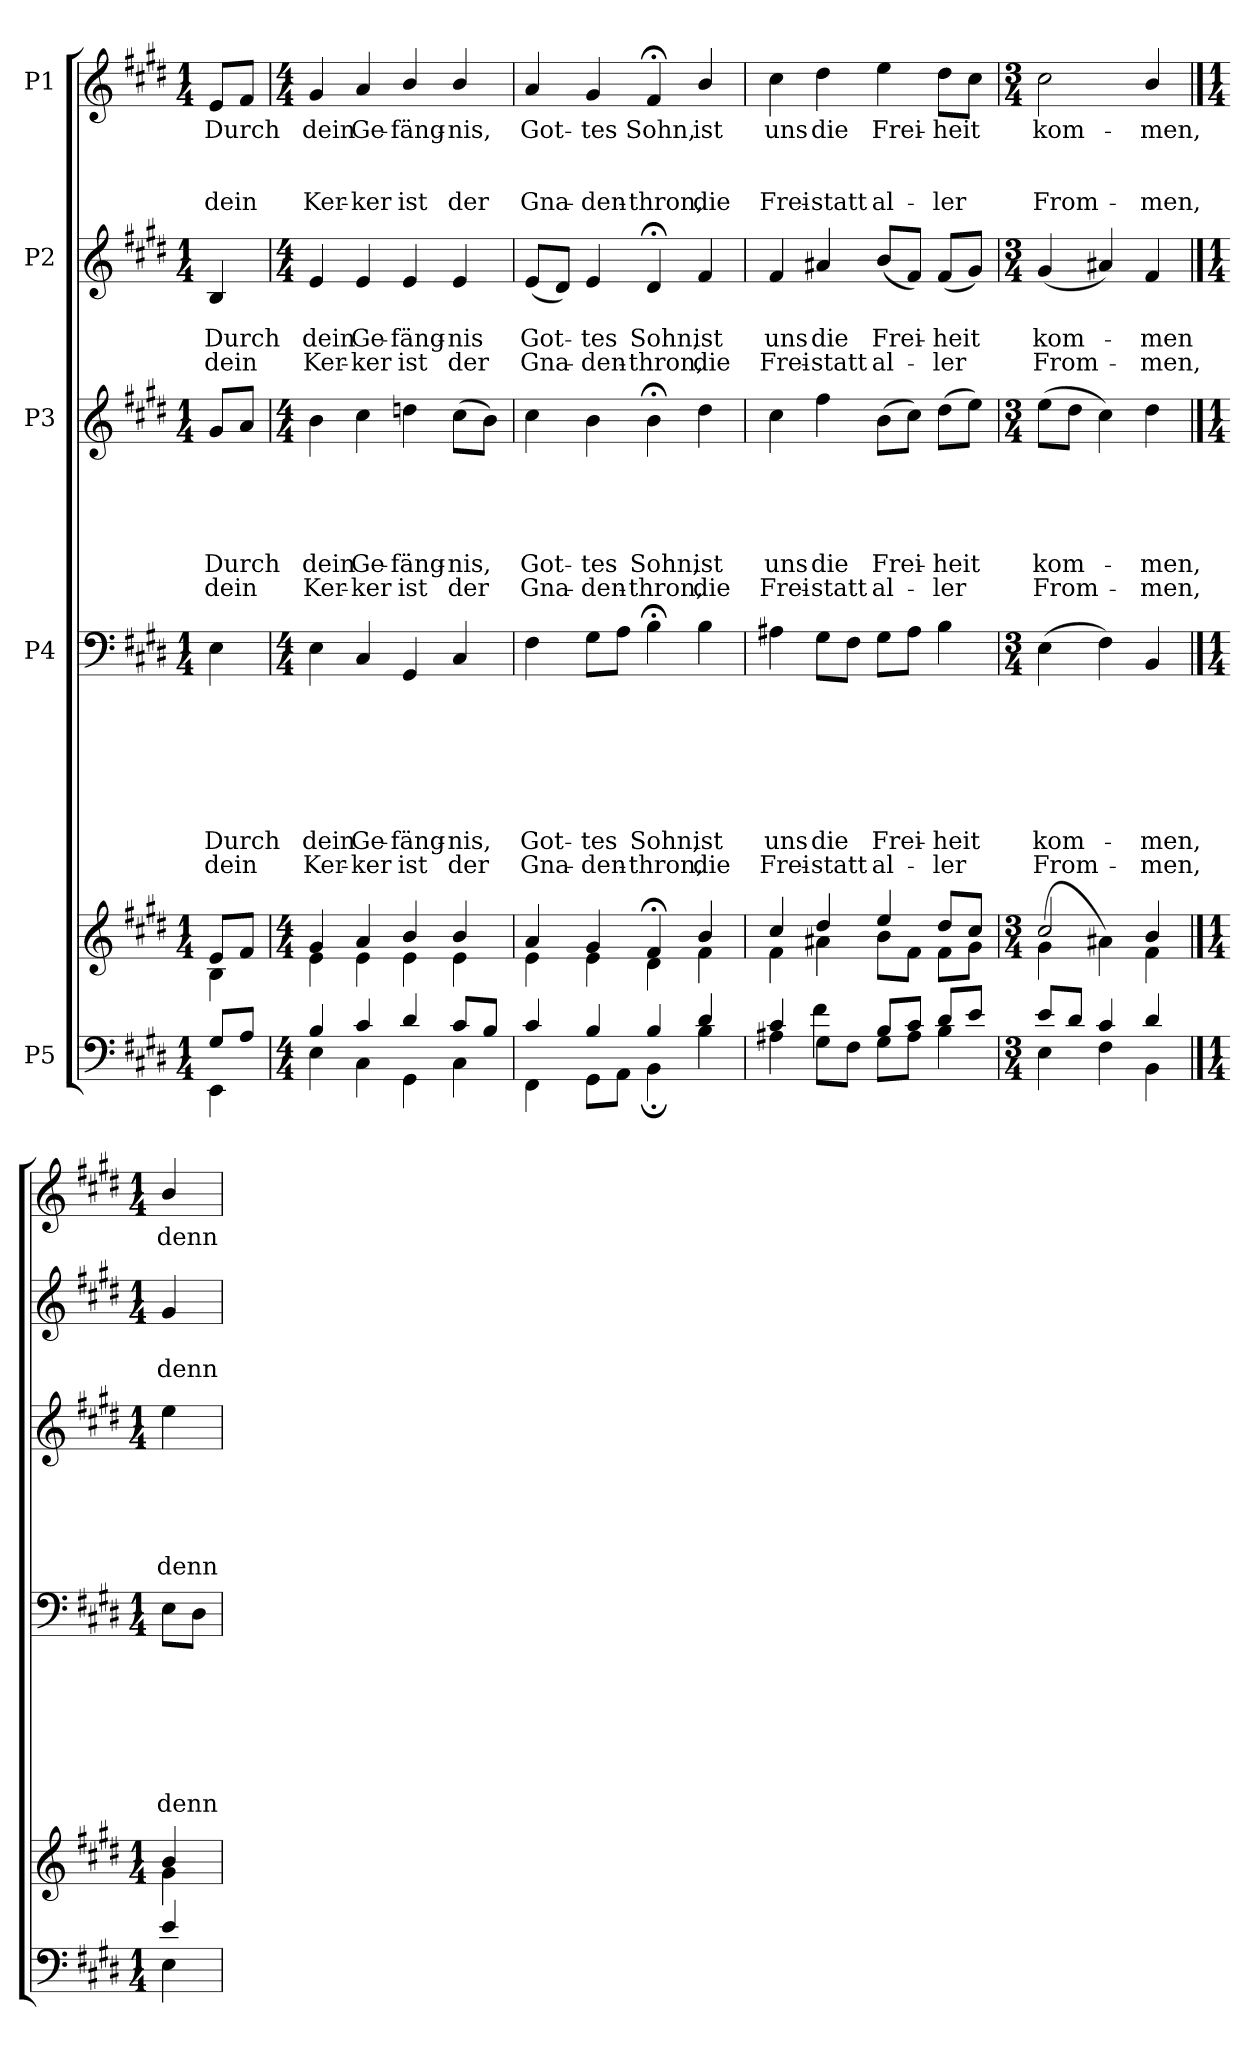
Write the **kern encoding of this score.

**kern	**kern	**kern	**text	**text	**text	**text	**text	**text	**text	**text	**kern	**text	**text	**text	**text	**text	**text	**kern	**text	**text	**text	**kern	**text	**text	**text	**text
*part5	*part5	*part4	*part4	*part4	*part4	*part4	*part4	*part4	*part4	*part4	*part3	*part3	*part3	*part3	*part3	*part3	*part3	*part2	*part2	*part2	*part2	*part1	*part1	*part1	*part1	*part1
*staff6	*staff5	*staff4	*staff4	*staff4	*staff4	*staff4	*staff4	*staff4	*staff4	*staff4	*staff3	*staff3	*staff3	*staff3	*staff3	*staff3	*staff3	*staff2	*staff2	*staff2	*staff2	*staff1	*staff1	*staff1	*staff1	*staff1
*I"P5	*	*I"P4	*	*	*	*	*	*	*	*	*I"P3	*	*	*	*	*	*	*I"P2	*	*	*	*I"P1	*	*	*	*
*clefF4	*clefG2	*clefF4	*	*	*	*	*	*	*	*	*clefG2	*	*	*	*	*	*	*clefG2	*	*	*	*clefG2	*	*	*	*
*	*	*	*	*	*	*	*	*	*	*	*ITrd7c12	*	*	*	*	*	*	*	*	*	*	*	*	*	*	*
*k[f#c#g#d#]	*k[f#c#g#d#]	*k[f#c#g#d#]	*	*	*	*	*	*	*	*	*k[f#c#g#d#]	*	*	*	*	*	*	*k[f#c#g#d#]	*	*	*	*k[f#c#g#d#]	*	*	*	*
*E:	*E:	*E:	*	*	*	*	*	*	*	*	*E:	*	*	*	*	*	*	*E:	*	*	*	*E:	*	*	*	*
*M1/4	*M1/4	*M1/4	*	*	*	*	*	*	*	*	*M1/4	*	*	*	*	*	*	*M1/4	*	*	*	*M1/4	*	*	*	*
=1	=1	=1	=1	=1	=1	=1	=1	=1	=1	=1	=1	=1	=1	=1	=1	=1	=1	=1	=1	=1	=1	=1	=1	=1	=1	=1
*^	*^	*	*	*	*	*	*	*	*	*	*	*	*	*	*	*	*	*	*	*	*	*	*	*	*	*
!	!	!	!	!	!	!	!	!	!	!	!LO:LY:b	!LO:LY:b	!	!	!	!	!	!LO:LY:b	!LO:LY:b	!	!	!LO:LY:b	!LO:LY:b	!	!LO:LY:b	!	!	!LO:LY:b
8G#/L	4EE\	8e/L	4B\	4E\	.	.	.	.	.	.	Durch	dein	8G#/L	.	.	.	.	Durch	dein	4B/	.	Durch	dein	8e/L	Durch	.	.	dein
8A/J	.	8f#/J	.	.	.	.	.	.	.	.	.	.	8A/J	.	.	.	.	.	.	.	.	.	.	8f#/J	.	.	.	.
=2	=2	=2	=2	=2	=2	=2	=2	=2	=2	=2	=2	=2	=2	=2	=2	=2	=2	=2	=2	=2	=2	=2	=2	=2	=2	=2	=2	=2
*M4/4	*	*M4/4	*	*M4/4	*	*	*	*	*	*	*	*	*M4/4	*	*	*	*	*	*	*M4/4	*	*	*	*M4/4	*	*	*	*
!	!	!	!	!	!	!	!	!	!	!	!LO:LY:b	!LO:LY:b	!	!	!	!	!	!LO:LY:b	!LO:LY:b	!	!	!LO:LY:b	!LO:LY:b	!	!LO:LY:b	!	!	!LO:LY:b
4B/	4E\	4g#/	4e\	4E\	.	.	.	.	.	.	dein	Ker-	4B\	.	.	.	.	dein	Ker-	4e/	.	dein	Ker-	4g#/	dein	.	.	Ker-
!	!	!	!	!	!	!	!	!	!	!	!LO:LY:b	!LO:LY:b	!	!	!	!	!	!LO:LY:b	!LO:LY:b	!	!	!LO:LY:b	!LO:LY:b	!	!LO:LY:b	!	!	!LO:LY:b
4c#/	4C#\	4a/	4e\	4C#/	.	.	.	.	.	.	Ge-	-ker	4c#\	.	.	.	.	Ge-	-ker	4e/	.	Ge-	-ker	4a/	Ge-	.	.	-ker
!	!	!	!	!	!	!	!	!	!	!	!LO:LY:b	!LO:LY:b	!	!	!	!	!	!LO:LY:b	!LO:LY:b	!	!	!LO:LY:b	!LO:LY:b	!	!LO:LY:b	!	!	!LO:LY:b
4d#/	4GG#\	4b/	4e\	4GG#/	.	.	.	.	.	.	-fäng-	ist	4dn\	.	.	.	.	-fäng-	ist	4e/	.	-fäng-	ist	4b/	-fäng-	.	.	ist
!	!	!	!	!	!	!	!	!	!	!	!LO:LY:b	!LO:LY:b	!	!	!	!	!	!LO:LY:b	!LO:LY:b	!	!	!LO:LY:b	!LO:LY:b	!	!LO:LY:b	!	!	!LO:LY:b
8c#/L	4C#\	4b/	4e\	4C#/	.	.	.	.	.	.	-nis,	der	(>8c#\L	.	.	.	.	-nis,	der	4e/	.	-nis	der	4b/	-nis,	.	.	der
8B/J	.	.	.	.	.	.	.	.	.	.	.	.	8B\J)	.	.	.	.	.	.	.	.	.	.	.	.	.	.	.
=3	=3	=3	=3	=3	=3	=3	=3	=3	=3	=3	=3	=3	=3	=3	=3	=3	=3	=3	=3	=3	=3	=3	=3	=3	=3	=3	=3	=3
!	!	!	!	!	!	!	!	!	!	!	!LO:LY:b	!LO:LY:b	!	!	!	!	!	!LO:LY:b	!LO:LY:b	!	!	!LO:LY:b	!LO:LY:b	!	!LO:LY:b	!	!	!LO:LY:b
4c#/	4FF#\	4a/	4e\	4F#\	.	.	.	.	.	.	Got-	Gna-	4c#\	.	.	.	.	Got-	Gna-	(<8e/L	.	Got-	Gna-	4a/	Got-	.	.	Gna-
.	.	.	.	.	.	.	.	.	.	.	.	.	.	.	.	.	.	.	.	8d#/J)	.	.	.	.	.	.	.	.
!	!	!	!	!	!	!	!	!	!	!	!LO:LY:b	!LO:LY:b	!	!	!	!	!	!LO:LY:b	!LO:LY:b	!	!	!LO:LY:b	!LO:LY:b	!	!LO:LY:b	!	!	!LO:LY:b
8GG#\L	4B/	4g#/	4e\	8G#\L	.	.	.	.	.	.	-tes	-den-	4B\	.	.	.	.	-tes	-den-	4e/	.	-tes	-den-	4g#/	-tes	.	.	-den-
8AA\J	.	.	.	8A\J	.	.	.	.	.	.	.	.	.	.	.	.	.	.	.	.	.	.	.	.	.	.	.	.
!	!	!	!	!	!	!	!	!	!	!	!LO:LY:b	!LO:LY:b	!	!	!	!	!	!LO:LY:b	!LO:LY:b	!	!	!LO:LY:b	!LO:LY:b	!	!LO:LY:b	!	!	!LO:LY:b
4B/	4BB;\	4f#;</	4d#\	4B;<\	.	.	.	.	.	.	Sohn,	-thron,	4B;<\	.	.	.	.	Sohn,	-thron,	4d#;</	.	Sohn,	-thron,	4f#;</	Sohn,	.	.	-thron,
!	!	!	!	!	!	!	!	!	!	!	!LO:LY:b	!LO:LY:b	!	!	!	!	!	!LO:LY:b	!LO:LY:b	!	!	!LO:LY:b	!LO:LY:b	!	!LO:LY:b	!	!	!LO:LY:b
4d#/	4B\	4b/	4f#\	4B\	.	.	.	.	.	.	ist	die	4d#\	.	.	.	.	ist	die	4f#/	.	ist	die	4b/	ist	.	.	die
=4	=4	=4	=4	=4	=4	=4	=4	=4	=4	=4	=4	=4	=4	=4	=4	=4	=4	=4	=4	=4	=4	=4	=4	=4	=4	=4	=4	=4
!	!	!	!	!	!	!	!	!	!	!	!LO:LY:b	!LO:LY:b	!	!	!	!	!	!LO:LY:b	!LO:LY:b	!	!	!LO:LY:b	!LO:LY:b	!	!LO:LY:b	!	!	!LO:LY:b
4c#/	4A#X\	4cc#/	4f#\	4A#X\	.	.	.	.	.	.	uns	Frei-	4c#\	.	.	.	.	uns	Frei-	4f#/	.	uns	Frei-	4cc#\	uns	.	.	Frei-
!	!	!	!	!	!	!	!	!	!	!	!LO:LY:b	!LO:LY:b	!	!	!	!	!	!LO:LY:b	!LO:LY:b	!	!	!LO:LY:b	!LO:LY:b	!	!LO:LY:b	!	!	!LO:LY:b
8G#\L	4f#\	4dd#/	4a#X\	8G#\L	.	.	.	.	.	.	die	-statt	4f#\	.	.	.	.	die	-statt	4a#X/	.	die	-statt	4dd#\	die	.	.	-statt
8F#\J	.	.	.	8F#\J	.	.	.	.	.	.	.	.	.	.	.	.	.	.	.	.	.	.	.	.	.	.	.	.
!	!	!	!	!	!	!	!	!	!	!	!LO:LY:b	!LO:LY:b	!	!	!	!	!	!LO:LY:b	!LO:LY:b	!	!	!LO:LY:b	!LO:LY:b	!	!LO:LY:b	!	!	!LO:LY:b
8B/L	8G#\L	4ee/	8b\L	8G#\L	.	.	.	.	.	.	Frei-	al-	(>8B\L	.	.	.	.	Frei-	al-	(<8b/L	.	Frei-	al-	4ee\	Frei-	.	.	al-
8c#/J	8A#\J	.	8f#\J	8A#\J	.	.	.	.	.	.	.	.	8c#\J)	.	.	.	.	.	.	8f#/J)	.	.	.	.	.	.	.	.
!	!	!	!	!	!	!	!	!	!	!	!LO:LY:b	!LO:LY:b	!	!	!	!	!	!LO:LY:b	!LO:LY:b	!	!	!LO:LY:b	!LO:LY:b	!	!LO:LY:b	!	!	!LO:LY:b
8d#/L	4B\	8dd#/L	8f#\L	4B\	.	.	.	.	.	.	-heit	-ler	(>8d#\L	.	.	.	.	-heit	-ler	(<8f#/L	.	-heit	-ler	8dd#\L	-heit	.	.	-ler
8e/J	.	8cc#/J	8g#\J	.	.	.	.	.	.	.	.	.	8e\J)	.	.	.	.	.	.	8g#/J)	.	.	.	8cc#\J	.	.	.	.
=5	=5	=5	=5	=5	=5	=5	=5	=5	=5	=5	=5	=5	=5	=5	=5	=5	=5	=5	=5	=5	=5	=5	=5	=5	=5	=5	=5	=5
*M3/4	*	*M3/4	*	*M3/4	*	*	*	*	*	*	*	*	*M3/4	*	*	*	*	*	*	*M3/4	*	*	*	*M3/4	*	*	*	*
!	!	!	!	!	!	!	!	!	!	!	!LO:LY:b	!LO:LY:b	!	!	!	!	!	!LO:LY:b	!LO:LY:b	!	!	!LO:LY:b	!LO:LY:b	!	!LO:LY:b	!	!	!LO:LY:b
8e/L	4E\	(<4g#\	2cc#/	(>4E\	.	.	.	.	.	.	kom-	From-	(>8e\L	.	.	.	.	kom-	From-	(<4g#/	.	kom-	From-	2cc#\	kom-	.	.	From-
8d#/J	.	.	.	.	.	.	.	.	.	.	.	.	8d#\J	.	.	.	.	.	.	.	.	.	.	.	.	.	.	.
4c#/	4F#\	4a#X\)	.	4F#\)	.	.	.	.	.	.	.	.	4c#\)	.	.	.	.	.	.	4a#X/)	.	.	.	.	.	.	.	.
!	!	!	!	!	!	!	!	!	!	!	!LO:LY:b	!LO:LY:b	!	!	!	!	!	!LO:LY:b	!LO:LY:b	!	!	!LO:LY:b	!LO:LY:b	!	!LO:LY:b	!	!	!LO:LY:b
4d#/	4BB\	4b/	4f#\	4BB/	.	.	.	.	.	.	-men,	-men,	4d#\	.	.	.	.	-men,	-men,	4f#/	.	-men	-men,	4b/	-men,	.	.	-men,
!!LO:LB:g=z
==6	==6	==6	==6	==6	==6	==6	==6	==6	==6	==6	==6	==6	==6	==6	==6	==6	==6	==6	==6	==6	==6	==6	==6	==6	==6	==6	==6	==6
*M1/4	*	*M1/4	*	*M1/4	*	*	*	*	*	*	*	*	*M1/4	*	*	*	*	*	*	*M1/4	*	*	*	*M1/4	*	*	*	*
!	!	!	!	!	!	!	!	!	!	!	!LO:LY:b	!	!	!	!	!	!	!LO:LY:b	!	!	!	!LO:LY:b	!	!	!LO:LY:b	!	!	!
4e/	4E\	4b/	4g#\	8E\L	.	.	.	.	.	.	denn	.	4e\	.	.	.	.	denn	.	4g#/	.	denn	.	4b/	denn	.	.	.
.	.	.	.	8D#\J	.	.	.	.	.	.	.	.	.	.	.	.	.	.	.	.	.	.	.	.	.	.	.	.
*v	*v	*	*	*	*	*	*	*	*	*	*	*	*	*	*	*	*	*	*	*	*	*	*	*	*	*	*	*
*	*v	*v	*	*	*	*	*	*	*	*	*	*	*	*	*	*	*	*	*	*	*	*	*	*	*	*	*
=	=	=	=	=	=	=	=	=	=	=	=	=	=	=	=	=	=	=	=	=	=	=	=	=	=	=
*-	*-	*-	*-	*-	*-	*-	*-	*-	*-	*-	*-	*-	*-	*-	*-	*-	*-	*-	*-	*-	*-	*-	*-	*-	*-	*-
